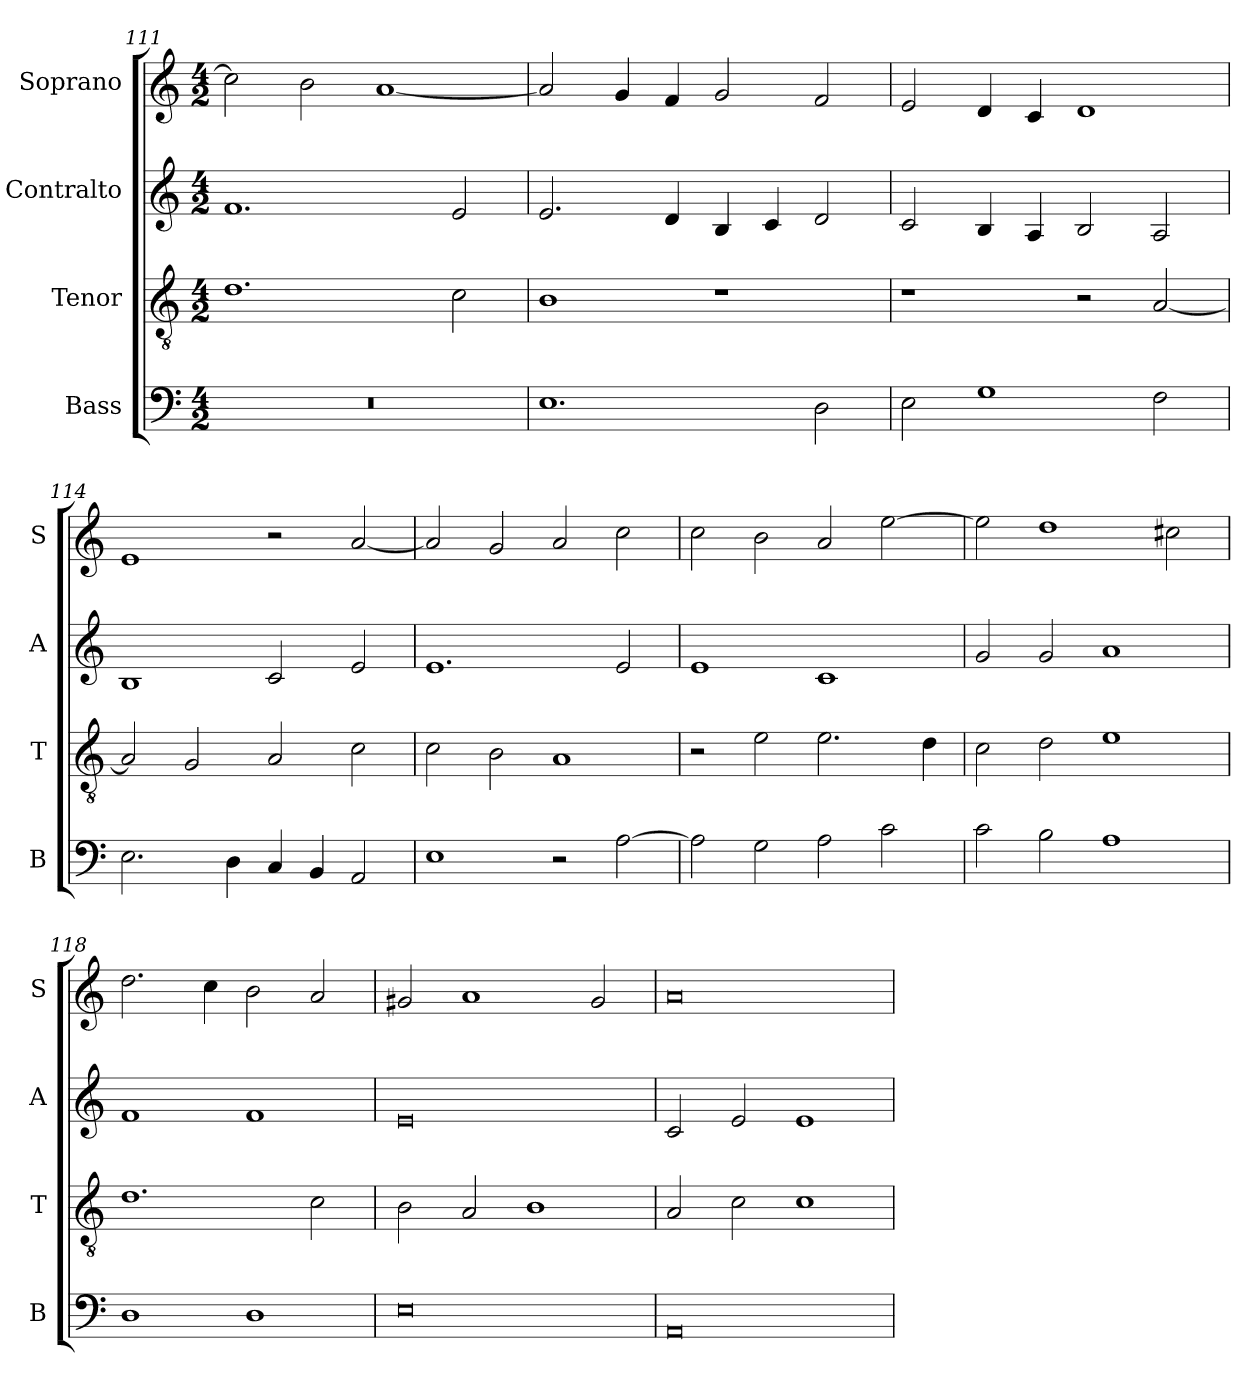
**kern	**kern	**kern	**kern
*part4	*part3	*part2	*part1
*staff4	*staff3	*staff2	*staff1
*I"Bass	*I"Tenor	*I"Contralto	*I"Soprano
*I'B	*I'T	*I'A	*I'S
*clefF4	*clefGv2	*clefG2	*clefG2
*k[]	*k[]	*k[]	*k[]
*E:phr	*E:phr	*E:phr	*E:phr
*M4/2	*M4/2	*M4/2	*M4/2
=111	=111	=111	=111
0r	1.d	1.f	2cc]
.	.	.	2b
.	.	.	[1a
.	2c	2e	.
=112	=112	=112	=112
1.E	1B	2.e	2a]
.	.	.	4g
.	.	4d	4f
.	1r	4B	2g
.	.	4c	.
2D	.	2d	2f
=113	=113	=113	=113
2E	1r	2c	2e
1G	.	4B	4d
.	.	4A	4c
.	2r	2B	1d
2F	[2A	2A	.
=114	=114	=114	=114
2.E	2A]	1B	1e
.	2G	.	.
4D	.	.	.
4C	2A	2c	2r
4BB	.	.	.
2AA	2c	2e	[2a
=115	=115	=115	=115
1E	2c	1.e	2a]
.	2B	.	2g
2r	1A	.	2a
[2A	.	2e	2cc
=116	=116	=116	=116
2A]	2r	1e	2cc
2G	2e	.	2b
2A	2.e	1c	2a
2c	.	.	[2ee
.	4d	.	.
=117	=117	=117	=117
2c	2c	2g	2ee]
2B	2d	2g	1dd
1A	1e	1a	.
.	.	.	2cc#X
=118	=118	=118	=118
1D	1.d	1f	2.dd
.	.	.	4cc
1D	.	1f	2b
.	2c	.	2a
=119	=119	=119	=119
0E	2B	0e	2g#X
.	2A	.	1a
.	1B	.	.
.	.	.	2g#
=120	=120	=120	=120
0AA	2A	2c	0a
.	2c	2e	.
.	1c	1e	.
=	=	=	=
*-	*-	*-	*-
